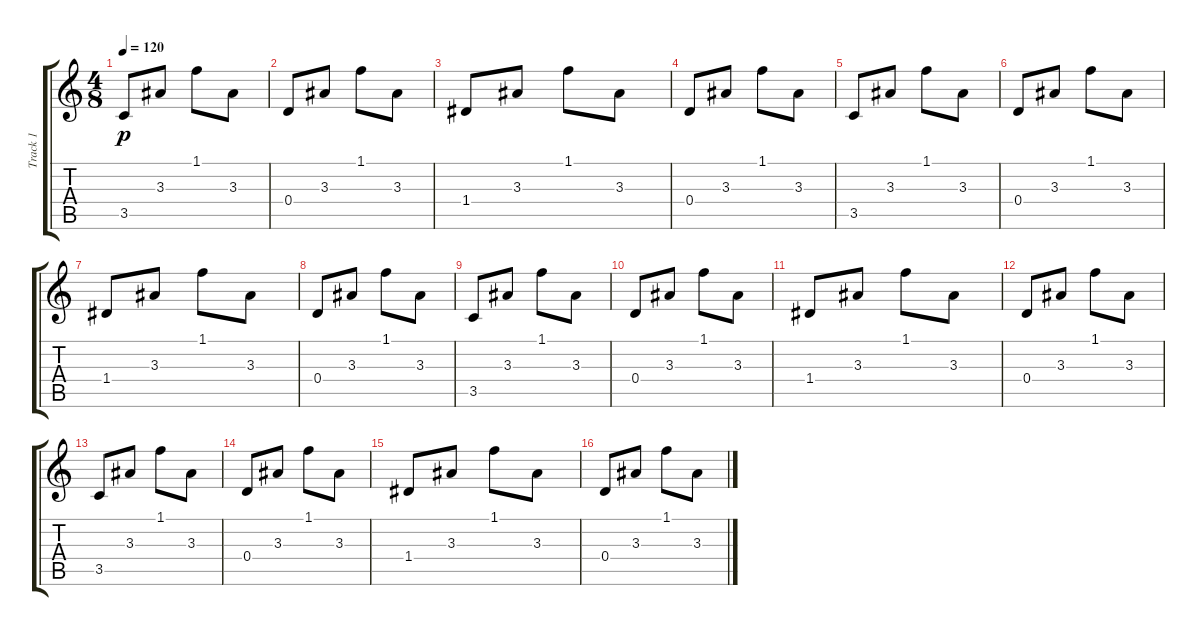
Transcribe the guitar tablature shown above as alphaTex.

\track ("Track 1" "Track 1") {instrument acousticguitarsteel}
\staff {score tabs}
\tuning (E4 B3 G3 D3 A2 E2) {hide}
\ts (4 8)
\tempo 120
\clef g2
\ks c
3.5.8{dy p} 3.3.8 1.1.8 3.3.8 |
0.4.8 3.3.8 1.1.8 3.3.8 |
1.4.8 3.3.8 1.1.8 3.3.8 |
0.4.8 3.3.8 1.1.8 3.3.8 |
3.5.8 3.3.8 1.1.8 3.3.8 |
0.4.8 3.3.8 1.1.8 3.3.8 |
1.4.8 3.3.8 1.1.8 3.3.8 |
0.4.8 3.3.8 1.1.8 3.3.8 |
3.5.8 3.3.8 1.1.8 3.3.8 |
0.4.8 3.3.8 1.1.8 3.3.8 |
1.4.8 3.3.8 1.1.8 3.3.8 |
0.4.8 3.3.8 1.1.8 3.3.8 |
3.5.8 3.3.8 1.1.8 3.3.8 |
0.4.8 3.3.8 1.1.8 3.3.8 |
1.4.8 3.3.8 1.1.8 3.3.8 |
0.4.8 3.3.8 1.1.8 3.3.8
